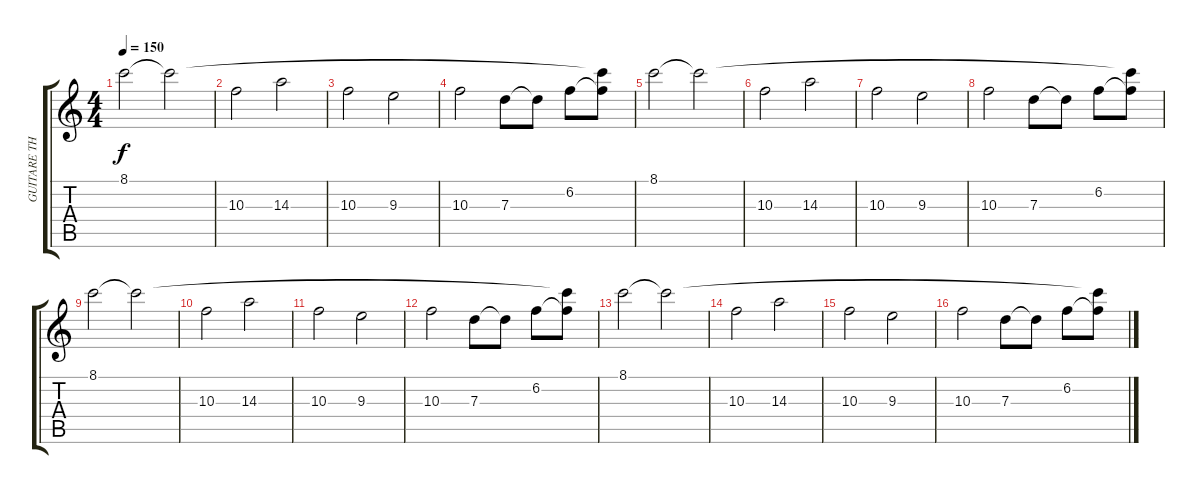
\track ("GUITARE THIB" "GUITARE TH") {instrument distortionguitar}
\staff {score tabs}
\tuning (E4 B3 G3 D3 A2 E2) {hide}
\ts (4 4)
\tempo 150
\clef g2
\ks c
8.1.2{dy f} 8.1{t}.2 |
10.3.2 14.3.2 |
10.3.2 9.3.2 |
10.3.2 7.3.8 7.3{t}.8 6.2.8 (8.1{t} 6.2{t}).8 |
8.1.2 8.1{t}.2 |
10.3.2 14.3.2 |
10.3.2 9.3.2 |
10.3.2 7.3.8 7.3{t}.8 6.2.8 (8.1{t} 6.2{t}).8 |
8.1.2 8.1{t}.2 |
10.3.2 14.3.2 |
10.3.2 9.3.2 |
10.3.2 7.3.8 7.3{t}.8 6.2.8 (8.1{t} 6.2{t}).8 |
8.1.2 8.1{t}.2 |
10.3.2 14.3.2 |
10.3.2 9.3.2 |
10.3.2 7.3.8 7.3{t}.8 6.2.8 (8.1{t} 6.2{t}).8
